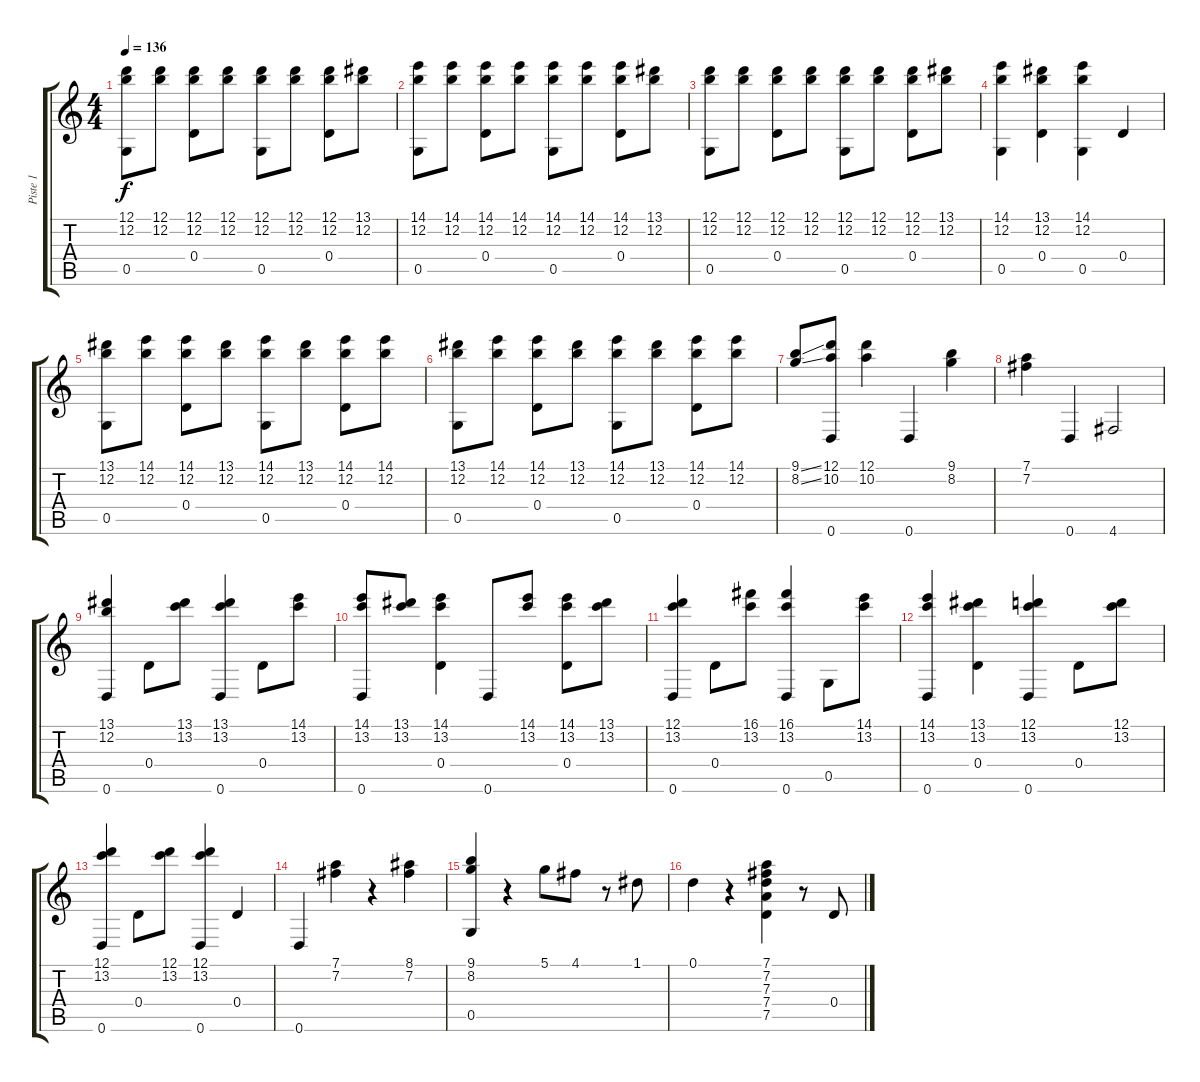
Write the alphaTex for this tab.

\track ("Piste 1" "Piste 1") {instrument acousticguitarsteel}
\staff {score tabs}
\tuning (D4 B3 G3 D3 G2 D2) {hide}
\ts (4 4)
\tempo 136
\clef g2
\ks c
(12.1 12.2 0.5).8{dy f instrument acousticguitarsteel} (12.1 12.2).8 (12.1 12.2 0.4).8 (12.1 12.2).8 (12.1 12.2 0.5).8 (12.1 12.2).8 (12.1 12.2 0.4).8 (13.1 12.2).8 |
(14.1 12.2 0.5).8{instrument acousticguitarsteel} (14.1 12.2).8 (14.1 12.2 0.4).8 (14.1 12.2).8 (14.1 12.2 0.5).8 (14.1 12.2).8 (14.1 12.2 0.4).8 (13.1 12.2).8 |
(12.1 12.2 0.5).8{instrument acousticguitarsteel} (12.1 12.2).8 (12.1 12.2 0.4).8 (12.1 12.2).8 (12.1 12.2 0.5).8 (12.1 12.2).8 (12.1 12.2 0.4).8 (13.1 12.2).8 |
(14.1 12.2 0.5).4 (13.1 12.2 0.4).4 (14.1 12.2 0.5).4 0.4.4 |
(13.1 12.2 0.5).8{instrument acousticguitarsteel} (14.1 12.2).8 (14.1 12.2 0.4).8 (13.1 12.2).8 (14.1 12.2 0.5).8 (13.1 12.2).8 (14.1 12.2 0.4).8 (14.1 12.2).8 |
(13.1 12.2 0.5).8{instrument acousticguitarsteel} (14.1 12.2).8 (14.1 12.2 0.4).8 (13.1 12.2).8 (14.1 12.2 0.5).8 (13.1 12.2).8 (14.1 12.2 0.4).8 (14.1 12.2).8 |
(9.1{ss} 8.2{ss}).8 (12.1 10.2 0.6).8 (12.1 10.2).4 0.6.4 (9.1 8.2).4 |
(7.1 7.2).4 0.6.4 4.6.2 |
(13.1 12.2 0.6).4 0.4.8 (13.1 13.2).8 (13.1 13.2 0.6).4 0.4.8 (14.1 13.2).8 |
(14.1 13.2 0.6).8 (13.1 13.2).8 (14.1 13.2 0.4).4 0.6.8 (14.1 13.2).8 (14.1 13.2 0.4).8 (13.1 13.2).8 |
(12.1 13.2 0.6).4 0.4.8 (16.1 13.2).8 (16.1 13.2 0.6).4 0.5.8 (14.1 13.2).8 |
(14.1 13.2 0.6).4 (13.1 13.2 0.4).4 (12.1 13.2 0.6).4 0.4.8 (12.1 13.2).8 |
(12.1 13.2 0.6).4 0.4.8 (12.1 13.2).8 (12.1 13.2 0.6).4 0.4.4 |
0.6.4 (7.1 7.2).4 r.4 (8.1 7.2).4 |
(9.1 8.2 0.5).4 r.4 5.1.8 4.1.8 r.8 1.1.8 |
0.1.4 r.4 (7.1 7.2 7.3 7.4 7.5).4 r.8 0.4.8
